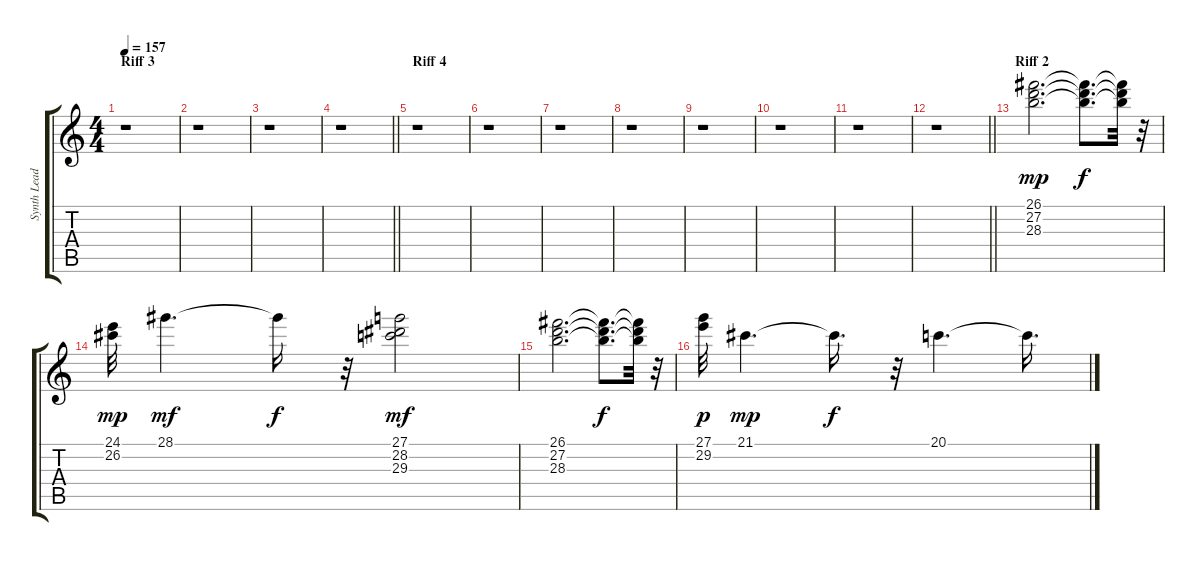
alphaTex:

\track ("Synth Lead" "Synth Lead") {instrument lead2sawtooth}
\staff {score tabs}
\tuning (E4 B3 G3 D3 A2 E2) {hide}
\ts (4 4)
\section ("" "Riff 3")
\tempo 157
\clef g2
\ks c
r.1{dy f} |
r.1 |
r.1 |
\barLineRight lightlight
r.1 |
\section ("" "Riff 4")
r.1 |
r.1 |
r.1 |
r.1 |
r.1 |
r.1 |
r.1 |
\barLineRight lightlight
r.1 |
\section ("" "Riff 2")
(26.1 27.2 28.3).2{d dy mp} (26.1{t} 27.2{t} 28.3{t}).8{d dy f} (26.1{t} 27.2{t} 28.3{t}).32 r.32 |
(24.1 26.2).32{dy mp} 28.1.4{d dy mf} 28.1{t}.16{dy f} r.32 (27.1 28.2 29.3).2{dy mf} |
(26.1 27.2 28.3).2{d} (26.1{t} 27.2{t} 28.3{t}).8{d dy f} (26.1{t} 27.2{t} 28.3{t}).32 r.32 |
(27.1 29.2).32{dy p} 21.1.4{d dy mp} 21.1{t}.16{d dy f} r.32 20.1.4{d} 20.1{t}.16{d}
